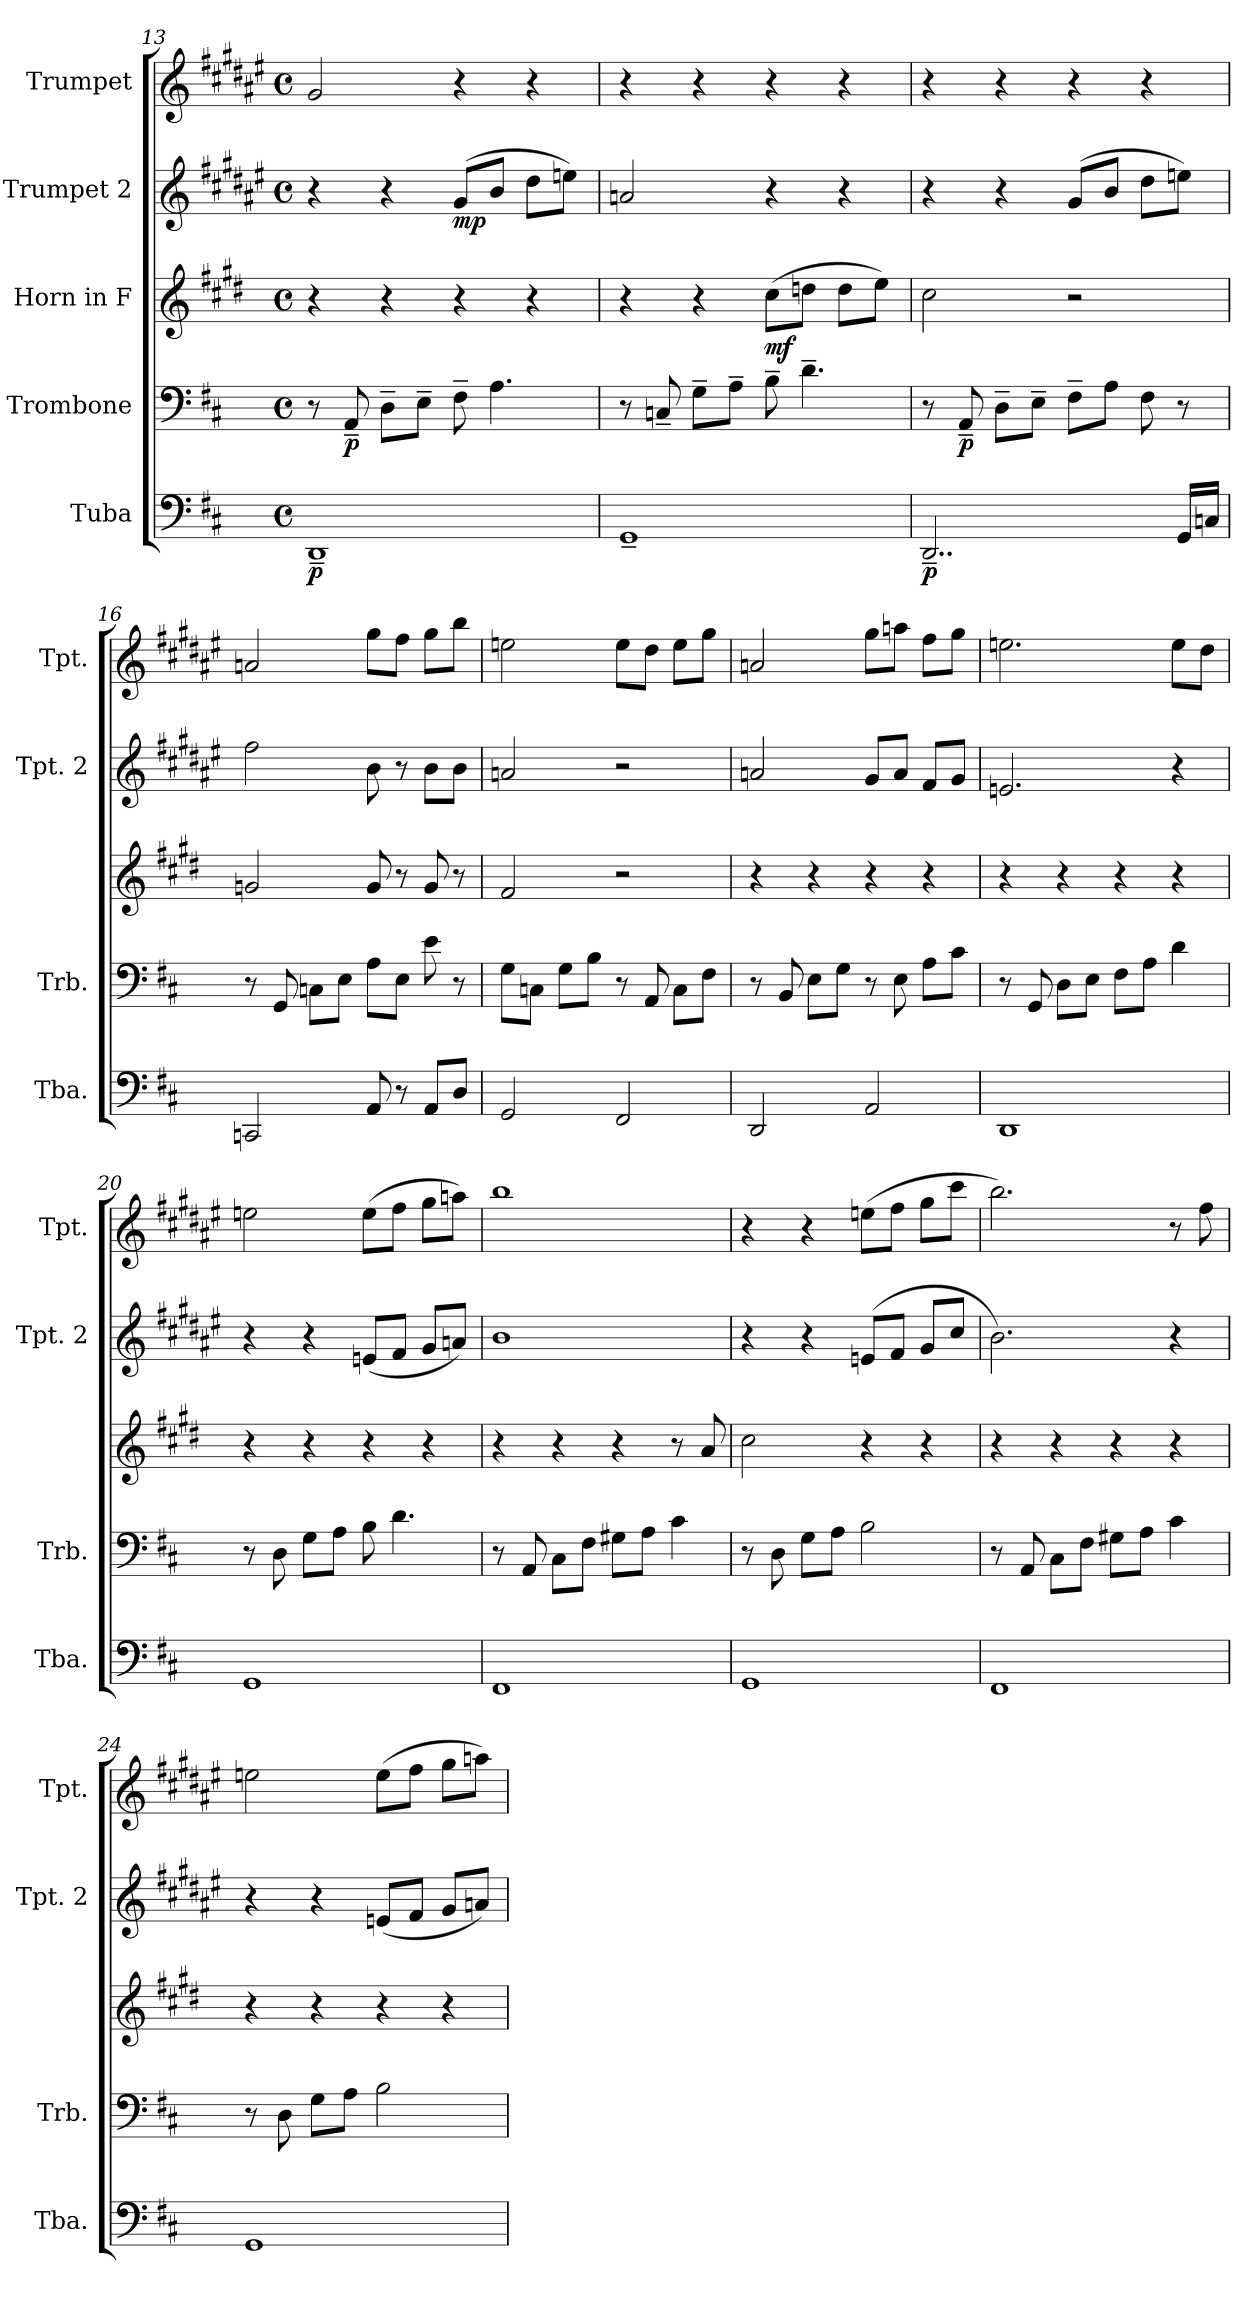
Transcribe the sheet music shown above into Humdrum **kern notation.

**kern	**dynam	**kern	**dynam	**kern	**dynam	**kern	**dynam	**kern
*part5	*part5	*part4	*part4	*part3	*part3	*part2	*part2	*part1
*staff5	*staff5	*staff4	*staff4	*staff3	*staff3	*staff2	*staff2	*staff1
*I"Tuba	*	*I"Trombone	*	*I"Horn in F	*	*I"Trumpet 2	*	*I"Trumpet
*I'Tba.	*	*I'Trb.	*	*	*	*I'Tpt. 2	*	*I'Tpt.
*clefF4	*	*clefF4	*	*clefG2	*	*clefG2	*	*clefG2
*	*	*	*	*ITrd4c7	*	*ITrd1c2	*	*ITrd1c2
*k[f#c#]	*	*k[f#c#]	*	*k[f#c#g#]	*	*k[f#c#g#d#]	*	*k[f#c#g#d#]
*M4/4	*	*M4/4	*	*M4/4	*	*M4/4	*	*M4/4
*met(c)	*	*met(c)	*	*met(c)	*	*met(c)	*	*met(c)
=13	=13	=13	=13	=13	=13	=13	=13	=13
!	!LO:DY:b	!	!	!	!	!	!	!
1DD~	p	8r	.	4r	.	4r	.	2f#
!	!	!	!LO:DY:b	!	!	!	!	!
.	.	8AA~	p	.	.	.	.	.
.	.	8D~L	.	4r	.	4r	.	.
.	.	8E~J	.	.	.	.	.	.
!	!	!	!	!	!	!	!LO:DY:b	!
.	.	8F#~	.	4r	.	(8f#L	mp	4r
.	.	4.A	.	.	.	8aJ	.	.
.	.	.	.	4r	.	8cc#L	.	4r
.	.	.	.	.	.	8ddnJ)	.	.
=14	=14	=14	=14	=14	=14	=14	=14	=14
1GG~	.	8r	.	4r	.	2gn	.	4r
.	.	8Cn~	.	.	.	.	.	.
.	.	8G~L	.	4r	.	.	.	4r
.	.	8A~J	.	.	.	.	.	.
!	!	!	!	!	!LO:DY:b	!	!	!
.	.	8B~	.	(8f#L	mf	4r	.	4r
.	.	4.d~	.	8gnJ	.	.	.	.
.	.	.	.	8gL	.	4r	.	4r
.	.	.	.	8aJ)	.	.	.	.
=15	=15	=15	=15	=15	=15	=15	=15	=15
!	!LO:DY:b	!	!	!	!	!	!	!
2..DD~	p	8r	.	2f#	.	4r	.	4r
!	!	!	!LO:DY:b	!	!	!	!	!
.	.	8AA~	p	.	.	.	.	.
.	.	8D~L	.	.	.	4r	.	4r
.	.	8E~J	.	.	.	.	.	.
.	.	8F#~L	.	2r	.	(8f#L	.	4r
.	.	8AJ	.	.	.	8aJ	.	.
.	.	8F#	.	.	.	8cc#L	.	4r
16GGLL	.	8r	.	.	.	8ddnJ)	.	.
16CnJJ	.	.	.	.	.	.	.	.
=16	=16	=16	=16	=16	=16	=16	=16	=16
2CCn	.	8r	.	2cn	.	2ee	.	2gn
.	.	8GG	.	.	.	.	.	.
.	.	8CnL	.	.	.	.	.	.
.	.	8EJ	.	.	.	.	.	.
8AA	.	8AL	.	8c	.	8a	.	8ff#L
8r	.	8EJ	.	8r	.	8r	.	8eeJ
8AAL	.	8e	.	8c	.	8aL	.	8ff#L
8DJ	.	8r	.	8r	.	8aJ	.	8aaJ
=17	=17	=17	=17	=17	=17	=17	=17	=17
2GG	.	8GL	.	2B	.	2gn	.	2ddn
.	.	8CnJ	.	.	.	.	.	.
.	.	8GL	.	.	.	.	.	.
.	.	8BJ	.	.	.	.	.	.
2FF#	.	8r	.	2r	.	2r	.	8ddL
.	.	8AA	.	.	.	.	.	8cc#J
.	.	8CL	.	.	.	.	.	8ddL
.	.	8F#J	.	.	.	.	.	8ff#J
=18	=18	=18	=18	=18	=18	=18	=18	=18
2DD	.	8r	.	4r	.	2gn	.	2gn
.	.	8BB	.	.	.	.	.	.
.	.	8EL	.	4r	.	.	.	.
.	.	8GJ	.	.	.	.	.	.
2AA	.	8r	.	4r	.	8f#L	.	8ff#L
.	.	8E	.	.	.	8gJ	.	8ggnJ
.	.	8AL	.	4r	.	8eL	.	8eeL
.	.	8c#J	.	.	.	8f#J	.	8ff#J
=19	=19	=19	=19	=19	=19	=19	=19	=19
1DD	.	8r	.	4r	.	2.dn	.	2.ddn
.	.	8GG	.	.	.	.	.	.
.	.	8DL	.	4r	.	.	.	.
.	.	8EJ	.	.	.	.	.	.
.	.	8F#L	.	4r	.	.	.	.
.	.	8AJ	.	.	.	.	.	.
.	.	4d	.	4r	.	4r	.	8ddL
.	.	.	.	.	.	.	.	8cc#J
=20	=20	=20	=20	=20	=20	=20	=20	=20
1GG	.	8r	.	4r	.	4r	.	2ddn
.	.	8D	.	.	.	.	.	.
.	.	8GL	.	4r	.	4r	.	.
.	.	8AJ	.	.	.	.	.	.
.	.	8B	.	4r	.	(8dnL	.	(8ddL
.	.	4.d	.	.	.	8eJ	.	8eeJ
.	.	.	.	4r	.	8f#L	.	8ff#L
.	.	.	.	.	.	8gnJ)	.	8ggnJ)
=21	=21	=21	=21	=21	=21	=21	=21	=21
1FF#	.	8r	.	4r	.	1a	.	1aa
.	.	8AA	.	.	.	.	.	.
.	.	8C#L	.	4r	.	.	.	.
.	.	8F#J	.	.	.	.	.	.
.	.	8G#XL	.	4r	.	.	.	.
.	.	8AJ	.	.	.	.	.	.
.	.	4c#	.	8r	.	.	.	.
.	.	.	.	8d	.	.	.	.
=22	=22	=22	=22	=22	=22	=22	=22	=22
1GG	.	8r	.	2f#	.	4r	.	4r
.	.	8D	.	.	.	.	.	.
.	.	8GL	.	.	.	4r	.	4r
.	.	8AJ	.	.	.	.	.	.
.	.	2B	.	4r	.	(8dnL	.	(8ddnL
.	.	.	.	.	.	8eJ	.	8eeJ
.	.	.	.	4r	.	8f#L	.	8ff#L
.	.	.	.	.	.	8bJ	.	8bbJ
=23	=23	=23	=23	=23	=23	=23	=23	=23
1FF#	.	8r	.	4r	.	2.a)	.	2.aa)
.	.	8AA	.	.	.	.	.	.
.	.	8C#L	.	4r	.	.	.	.
.	.	8F#J	.	.	.	.	.	.
.	.	8G#XL	.	4r	.	.	.	.
.	.	8AJ	.	.	.	.	.	.
.	.	4c#	.	4r	.	4r	.	8r
.	.	.	.	.	.	.	.	8ee
=24	=24	=24	=24	=24	=24	=24	=24	=24
1GG	.	8r	.	4r	.	4r	.	2ddn
.	.	8D	.	.	.	.	.	.
.	.	8GL	.	4r	.	4r	.	.
.	.	8AJ	.	.	.	.	.	.
.	.	2B	.	4r	.	(8dnL	.	(8ddL
.	.	.	.	.	.	8eJ	.	8eeJ
.	.	.	.	4r	.	8f#L	.	8ff#L
.	.	.	.	.	.	8gnJ)	.	8ggnJ)
=	=	=	=	=	=	=	=	=
*-	*-	*-	*-	*-	*-	*-	*-	*-
